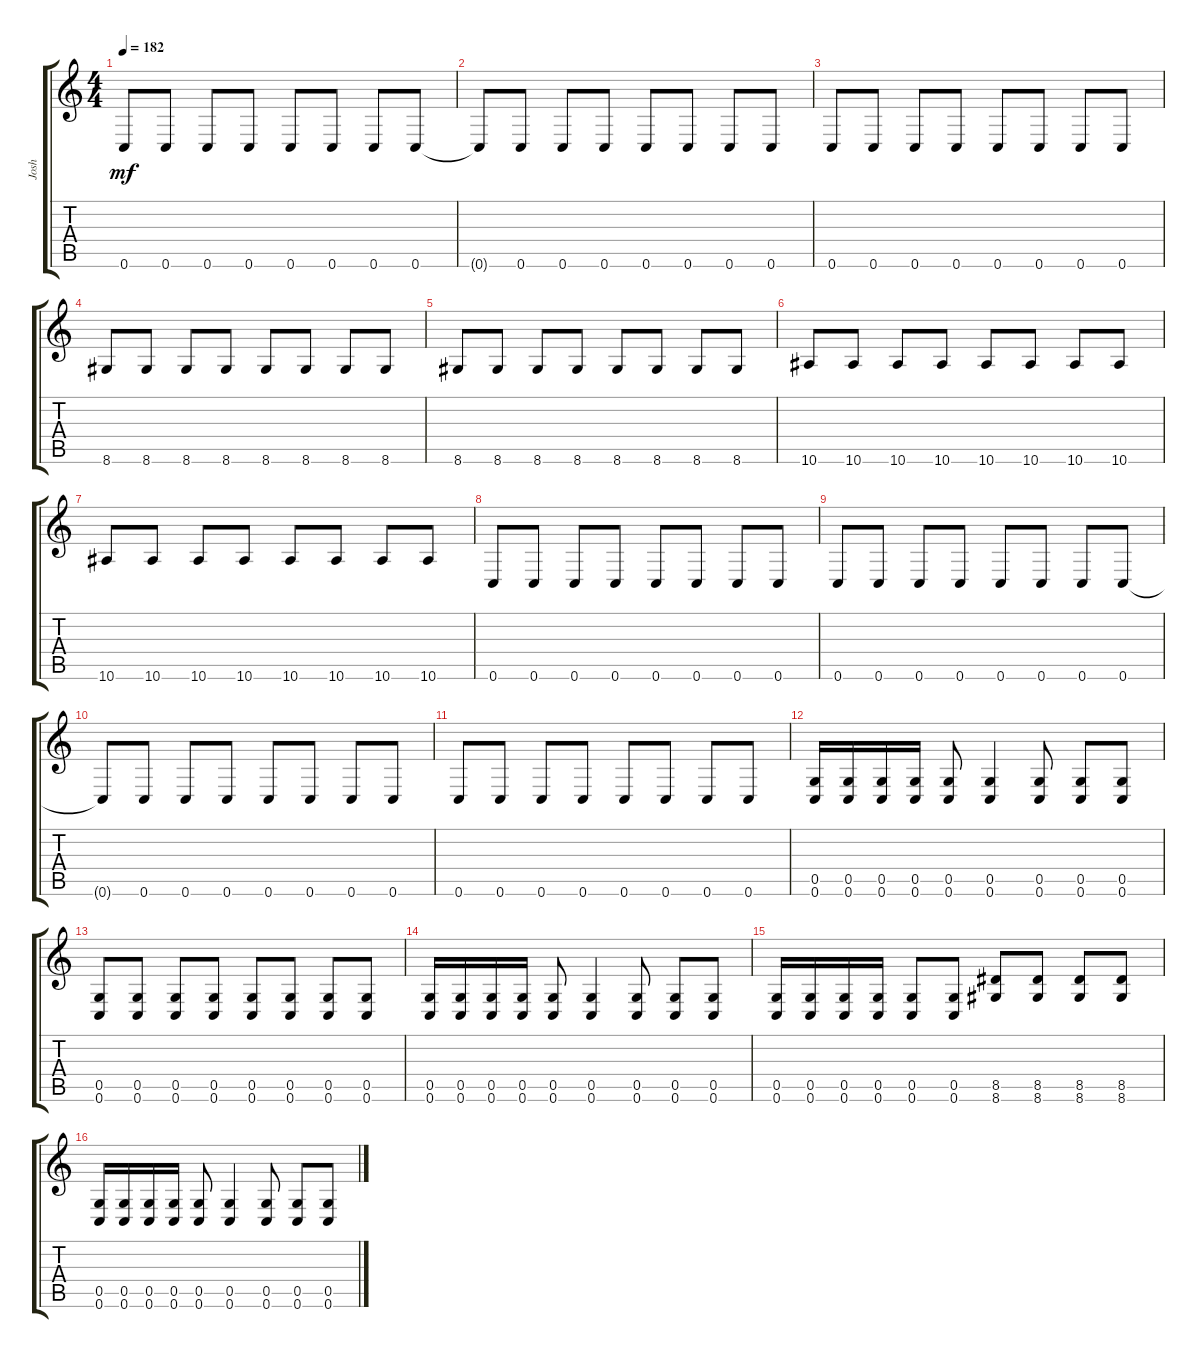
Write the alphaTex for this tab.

\track ("Josh" "Josh") {instrument distortionguitar}
\staff {score tabs}
\tuning (D4 A3 F3 C3 G2 C2) {hide}
\ts (4 4)
\tempo 182
\clef g2
\ks c
0.6.8{dy mf} 0.6.8 0.6.8 0.6.8 0.6.8 0.6.8 0.6.8 0.6.8 |
0.6{t}.8 0.6.8 0.6.8 0.6.8 0.6.8 0.6.8 0.6.8 0.6.8 |
0.6.8 0.6.8 0.6.8 0.6.8 0.6.8 0.6.8 0.6.8 0.6.8 |
8.6.8 8.6.8 8.6.8 8.6.8 8.6.8 8.6.8 8.6.8 8.6.8 |
8.6.8 8.6.8 8.6.8 8.6.8 8.6.8 8.6.8 8.6.8 8.6.8 |
10.6.8 10.6.8 10.6.8 10.6.8 10.6.8 10.6.8 10.6.8 10.6.8 |
10.6.8 10.6.8 10.6.8 10.6.8 10.6.8 10.6.8 10.6.8 10.6.8 |
0.6.8 0.6.8 0.6.8 0.6.8 0.6.8 0.6.8 0.6.8 0.6.8 |
0.6.8 0.6.8 0.6.8 0.6.8 0.6.8 0.6.8 0.6.8 0.6.8 |
0.6{t}.8 0.6.8 0.6.8 0.6.8 0.6.8 0.6.8 0.6.8 0.6.8 |
0.6.8 0.6.8 0.6.8 0.6.8 0.6.8 0.6.8 0.6.8 0.6.8 |
(0.5 0.6).16 (0.5 0.6).16 (0.5 0.6).16 (0.5 0.6).16 (0.5 0.6).8 (0.5 0.6).4 (0.5 0.6).8 (0.5 0.6).8 (0.5 0.6).8 |
(0.5 0.6).8 (0.5 0.6).8 (0.5 0.6).8 (0.5 0.6).8 (0.5 0.6).8 (0.5 0.6).8 (0.5 0.6).8 (0.5 0.6).8 |
(0.5 0.6).16 (0.5 0.6).16 (0.5 0.6).16 (0.5 0.6).16 (0.5 0.6).8 (0.5 0.6).4 (0.5 0.6).8 (0.5 0.6).8 (0.5 0.6).8 |
(0.5 0.6).16 (0.5 0.6).16 (0.5 0.6).16 (0.5 0.6).16 (0.5 0.6).8 (0.5 0.6).8 (8.5 8.6).8 (8.5 8.6).8 (8.5 8.6).8 (8.5 8.6).8 |
(0.5 0.6).16 (0.5 0.6).16 (0.5 0.6).16 (0.5 0.6).16 (0.5 0.6).8 (0.5 0.6).4 (0.5 0.6).8 (0.5 0.6).8 (0.5 0.6).8
